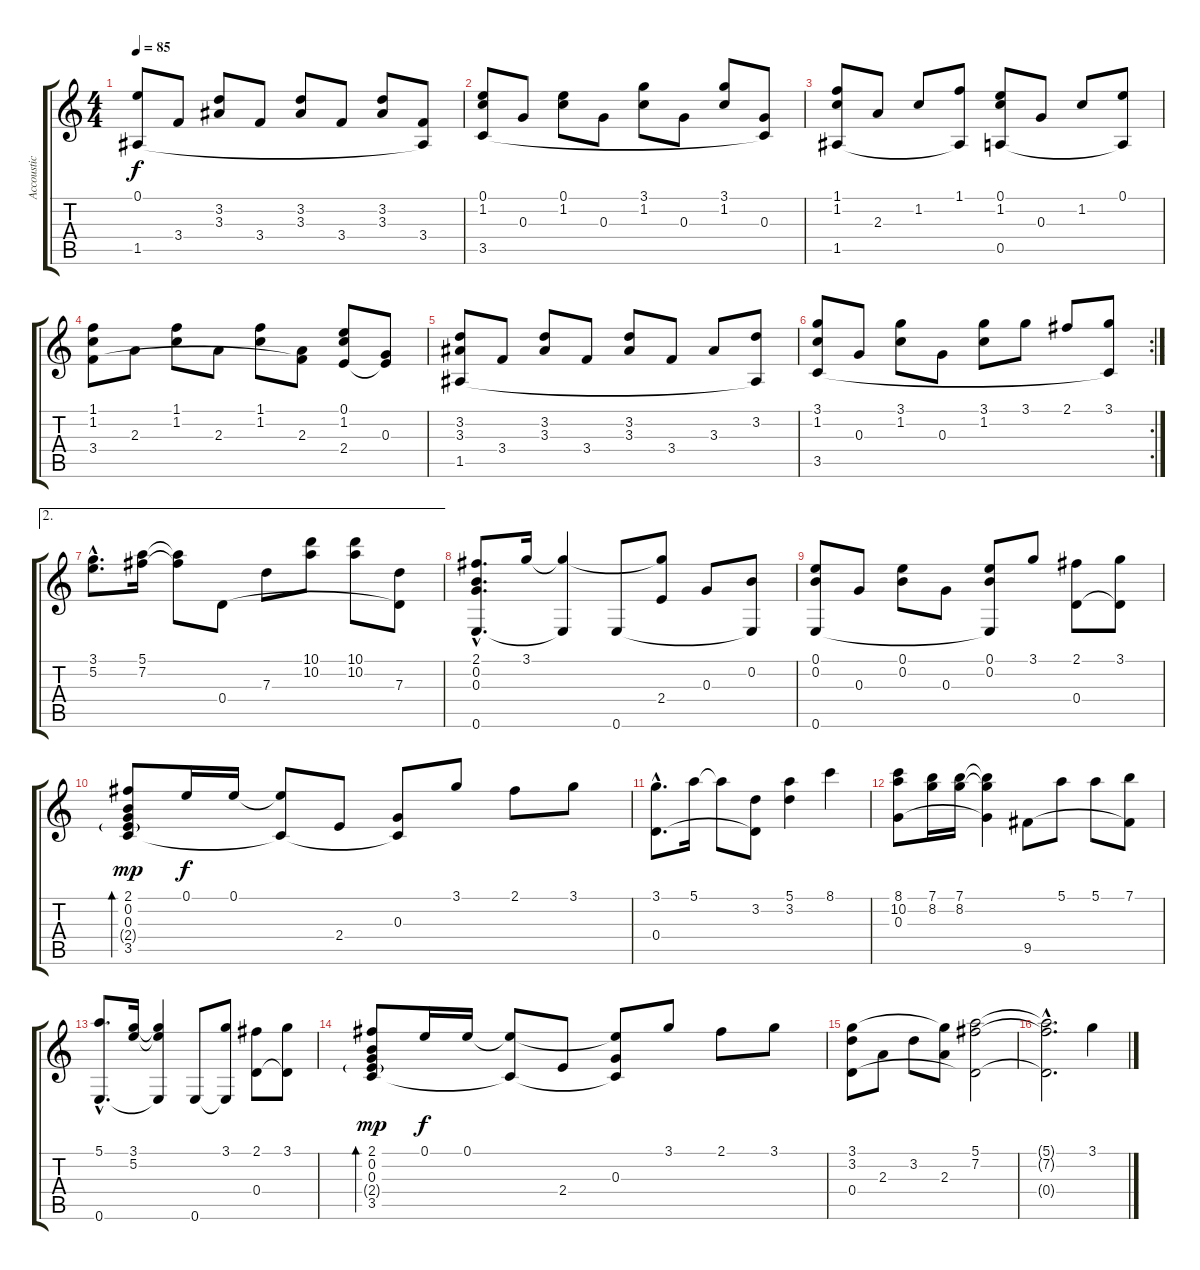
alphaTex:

\track ("Accoustic Guitar" "Accoustic ") {instrument acousticguitarnylon}
\staff {score tabs}
\tuning (E4 B3 G3 D3 A2 E2) {hide}
\ts (4 4)
\tempo 85
\clef g2
\ks c
(0.1 1.5).8{dy f} 3.4.8 (3.2 3.3).8 3.4.8 (3.2 3.3).8 3.4.8 (3.2 3.3).8 (3.4 1.5{t}).8 |
(0.1 1.2 3.5).8 0.3.8 (0.1 1.2).8 0.3.8 (3.1 1.2).8 0.3.8 (3.1 1.2).8 (0.3 3.5{t}).8 |
(1.1 1.2 1.5).8 2.3.8 1.2.8 (1.1 1.5{t}).8 (0.1 1.2 0.5).8 0.3.8 1.2.8 (0.1 0.5{t}).8 |
(1.1 1.2 3.4).8 2.3.8 (1.1 1.2).8 2.3.8 (1.1 1.2).8 (2.3 3.4{t}).8 (0.1 1.2 2.4).8 (0.3 2.4{t}).8 |
(3.2 3.3 1.5).8 3.4.8 (3.2 3.3).8 3.4.8 (3.2 3.3).8 3.4.8 3.3.8 (3.2 1.5{t}).8 |
\rc 2
(3.1 1.2 3.5).8 0.3.8 (3.1 1.2).8 0.3.8 (3.1 1.2).8 3.1.8 2.1.8 (3.1 3.5{t}).8 |
\ae 2
(3.1{hac} 5.2{hac}).8{d} (5.1 7.2).16 (5.1{t} 7.2{t}).8 0.4.8 7.3.8 (10.1 10.2).8 (10.1 10.2).8 (7.3 0.4{t}).8 |
(2.1{hac} 0.2{hac} 0.3{hac} 0.6{hac}).8{d} 3.1.16 (3.1{t} 0.6{t}).4 0.6.8 (3.1{t} 2.4).8 0.3.8 (0.2 0.6{t}).8 |
(0.1 0.2 0.6).8 0.3.8 (0.1 0.2).8 0.3.8 (0.1 0.2 0.6{t}).8 3.1.8 (2.1 0.4).8 (3.1 0.4{t}).8 |
(2.1 0.2 0.3 2.4{g} 3.5).8{bd 60 dy mp} 0.1.16{dy f} 0.1.16 (0.1{t} 3.5{t}).8 2.4.8 (0.3 3.5{t}).8 3.1.8 2.1.8 3.1.8 |
(3.1{hac} 0.4{hac}).8{d} 5.1.16 5.1{t}.8 (3.2 0.4{t}).8 (5.1 3.2).4 8.1.4 |
(8.1 10.2 0.3).8 (7.1 8.2).16 (7.1 8.2).16 (7.1{t} 8.2{t} 0.3{t}).4 9.5.8 5.1.8 5.1.8 (7.1 9.5{t}).8 |
(5.1 0.6{hac}).8{d} (3.1 5.2).16 (3.1{t} 5.2{t} 0.6{t}).4 0.6.8 (3.1 0.6{t}).8 (2.1 0.4).8 (3.1 0.4{t}).8 |
(2.1 0.2 0.3 2.4{g} 3.5).8{bd 60 dy mp} 0.1.16{dy f} 0.1.16 (0.1{t} 3.5{t}).8 2.4.8 (0.1{t} 0.3 3.5{t}).8 3.1.8 2.1.8 3.1.8 |
(3.1 3.2 0.4).8 2.3.8 3.2.8 (3.1{t} 2.3).8 (5.1 7.2 0.4{t}).2 |
(5.1{hac t} 7.2{hac t} 0.4{hac t}).2{d} 3.1.4
